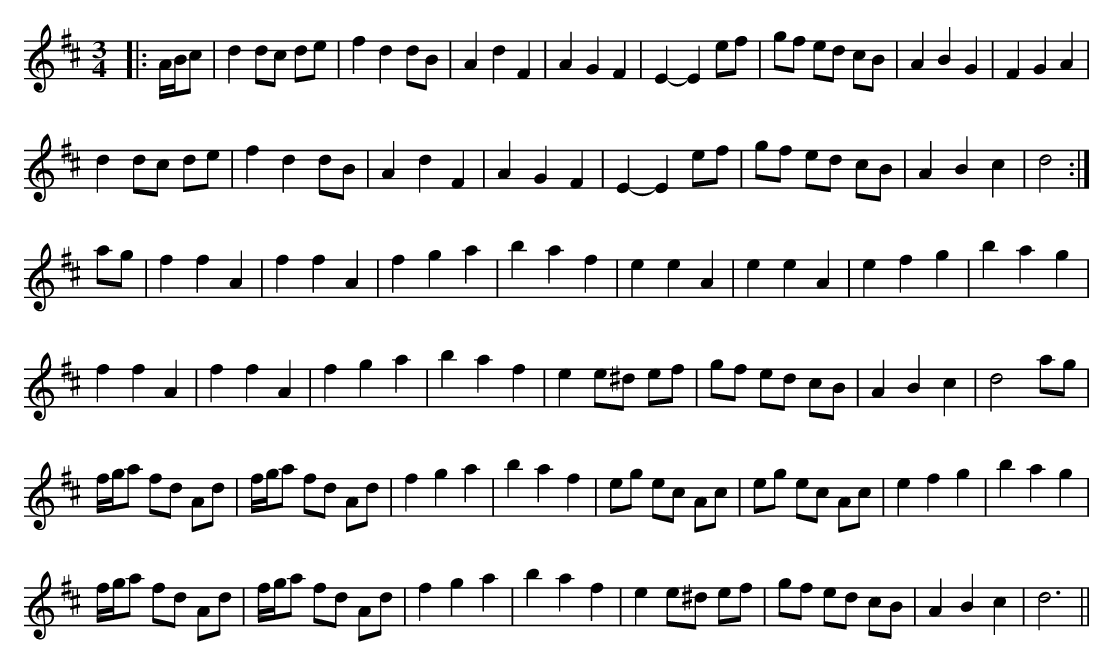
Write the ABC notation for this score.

X:1
M:3/4
K:D
|:A/B/c|d2 dc de|f2 d2 dB|A2 d2 F2|A2 G2 F2|E2- E2 ef|gf ed cB|A2 B2 G2|F2 G2 A2|
d2 dc de|f2 d2 dB|A2 d2 F2|A2 G2 F2|E2- E2 ef|gf ed cB|A2 B2 c2|d4:|
ag|f2 f2 A2|f2 f2 A2|f2 g2 a2|b2 a2 f2|e2 e2 A2|e2 e2 A2|e2 f2 g2|b2 a2 g2|
f2 f2 A2|f2 f2 A2|f2 g2 a2|b2 a2 f2|e2 e^d ef|gf ed cB|A2 B2 c2|d4 ag|
f/g/a fd Ad|f/g/a fd Ad|f2 g2 a2|b2 a2 f2|eg ec Ac|eg ec Ac|e2 f2 g2|b2 a2 g2|
f/g/a fd Ad|f/g/a fd Ad|f2 g2 a2|b2 a2 f2|e2 e^d ef|gf ed cB|A2 B2 c2|d6||
